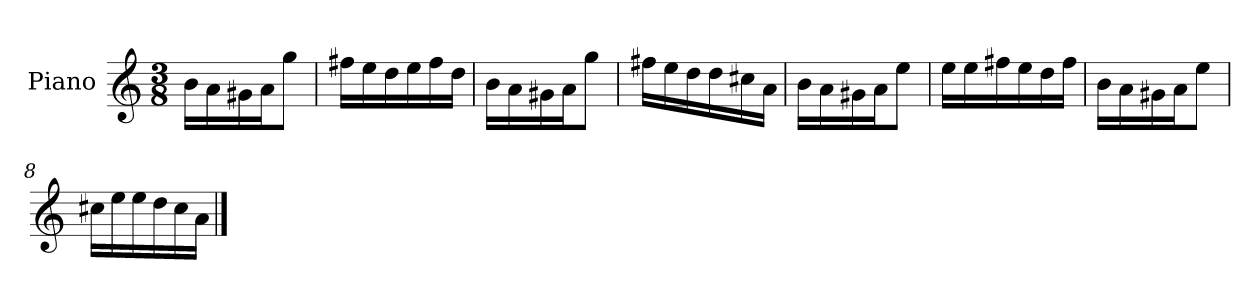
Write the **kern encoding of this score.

**kern
*part1
*staff1
*I"Piano
*I'P-no
*clefG2
*k[]
*M3/8
*MM90
=1
16b\LL
16a\
16g#X\
16a\J
8gg\J
=2
16ff#X\LL
16ee\
16dd\
16ee\
16ff#\
16dd\JJ
=3
16b\LL
16a\
16g#X\
16a\J
8gg\J
=4
16ff#X\LL
16ee\
16dd\
16dd\
16cc#X\
16a\JJ
=5
16b\LL
16a\
16g#X\
16a\J
8ee\J
=6
16ee\LL
16ee\
16ff#X\
16ee\
16dd\
16ff#\JJ
=7
16b\LL
16a\
16g#X\
16a\J
8ee\J
=8
16cc#X\LL
16ee\
16ee\
16dd\
16cc#\
16a\JJ
==
*-
